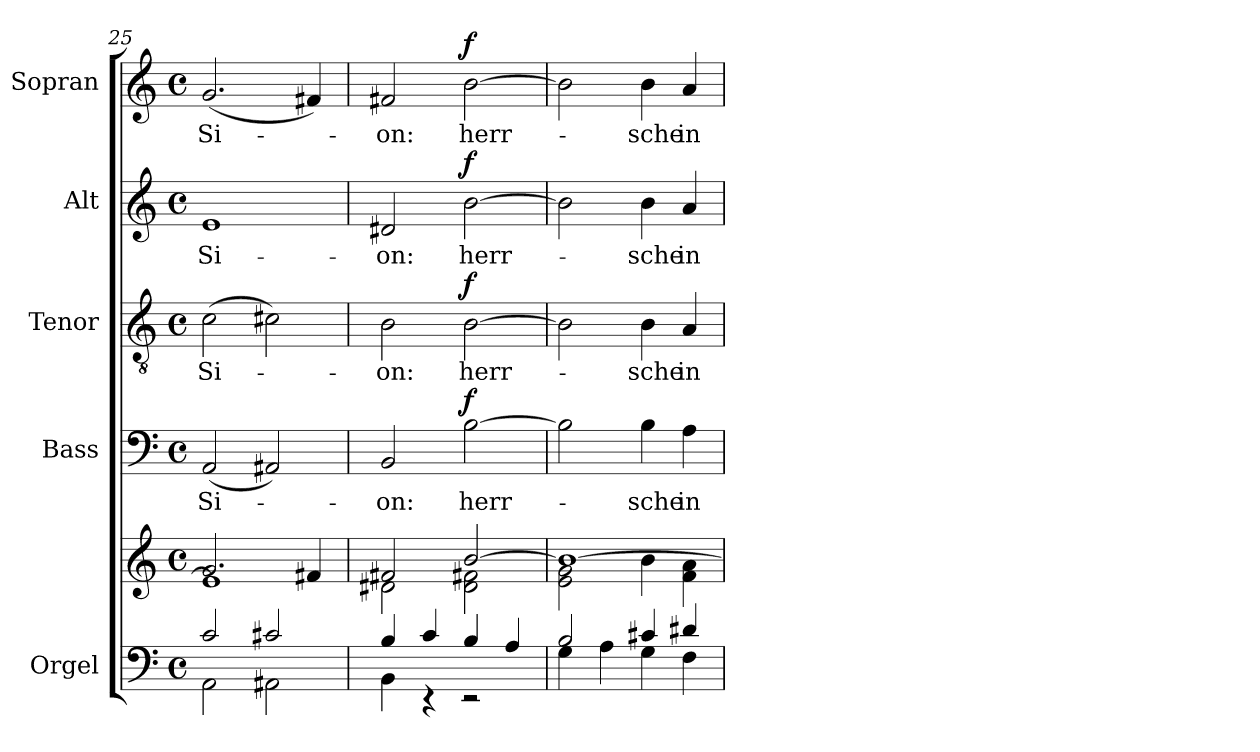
**kern	**kern	**kern	**text	**dynam	**kern	**text	**dynam	**kern	**text	**dynam	**kern	**text	**dynam
*part5	*part5	*part4	*part4	*part4	*part3	*part3	*part3	*part2	*part2	*part2	*part1	*part1	*part1
*staff6	*staff5	*staff4	*staff4	*staff4	*staff3	*staff3	*staff3	*staff2	*staff2	*staff2	*staff1	*staff1	*staff1
*I"Orgel	*	*I"Bass	*	*	*I"Tenor	*	*	*I"Alt	*	*	*I"Sopran	*	*
*I'Org.	*	*I'B	*	*	*I'T	*	*	*I'A	*	*	*I'S	*	*
*clefF4	*clefG2	*clefF4	*	*	*clefGv2	*	*	*clefG2	*	*	*clefG2	*	*
*k[]	*k[]	*k[]	*	*	*k[]	*	*	*k[]	*	*	*k[]	*	*
*C:	*C:	*C:	*	*	*C:	*	*	*C:	*	*	*C:	*	*
*M4/4	*M4/4	*M4/4	*	*	*M4/4	*	*	*M4/4	*	*	*M4/4	*	*
*met(c)	*met(c)	*met(c)	*	*	*met(c)	*	*	*met(c)	*	*	*met(c)	*	*
=25	=25	=25	=25	=25	=25	=25	=25	=25	=25	=25	=25	=25	=25
*^	*^	*	*	*	*	*	*	*	*	*	*	*	*
!	!	!	!	!	!LO:LY:b	!	!	!LO:LY:b	!	!	!LO:LY:b	!	!	!LO:LY:b	!
2c/	2AA\	2.g/	1e]	(<2AA/	Si-	.	(>2c\	Si-	.	1e	Si-	.	(<2.g/	Si-	.
2c#X/	2AA#X\	.	.	2AA#X/)	.	.	2c#X\)	.	.	.	.	.	.	.	.
.	.	4f#X/	.	.	.	.	.	.	.	.	.	.	4f#X/)	.	.
=26	=26	=26	=26	=26	=26	=26	=26	=26	=26	=26	=26	=26	=26	=26	=26
!	!	!	!	!	!LO:LY:b	!	!	!LO:LY:b	!	!	!LO:LY:b	!	!	!LO:LY:b	!
4B/	4BB\	2f#X/	2d#X\	2BB/	-on:	.	2B\	-on:	.	2d#X/	-on:	.	2f#X/	-on:	.
4c/	4rEE	.	.	.	.	.	.	.	.	.	.	.	.	.	.
!	!	!	!	!	!LO:LY:b	!LO:DY:a	!	!LO:LY:b	!LO:DY:a	!	!LO:LY:b	!LO:DY:a	!	!LO:LY:b	!LO:DY:a
4B/	2rEE	[>2b/	2d#\ 2f#X\	[2B\	herr-	f	[2B\	herr-	f	[2b\	herr-	f	[2b\	herr-	f
4A/	.	.	.	.	.	.	.	.	.	.	.	.	.	.	.
=27	=27	=27	=27	=27	=27	=27	=27	=27	=27	=27	=27	=27	=27	=27	=27
2B/	4G\	1b_	2e\ 2g\	2B\]	.	.	2B\]	.	.	2b\]	.	.	2b\]	.	.
.	4A\	.	.	.	.	.	.	.	.	.	.	.	.	.	.
!	!	!	!	!	!LO:LY:b	!	!	!LO:LY:b	!	!	!LO:LY:b	!	!	!LO:LY:b	!
4c#X/	4G\	.	4b\	4B\	-sche	.	4B\	-sche	.	4b\	-sche	.	4b\	-sche	.
!	!	!	!	!	!LO:LY:b	!	!	!LO:LY:b	!	!	!LO:LY:b	!	!	!LO:LY:b	!
4d#X/	4F\	.	4f\ 4a\	4A\	in-	.	4A/	in-	.	4a/	in-	.	4a/	in-	.
*v	*v	*	*	*	*	*	*	*	*	*	*	*	*	*	*
*	*v	*v	*	*	*	*	*	*	*	*	*	*	*	*
=	=	=	=	=	=	=	=	=	=	=	=	=	=
*-	*-	*-	*-	*-	*-	*-	*-	*-	*-	*-	*-	*-	*-
